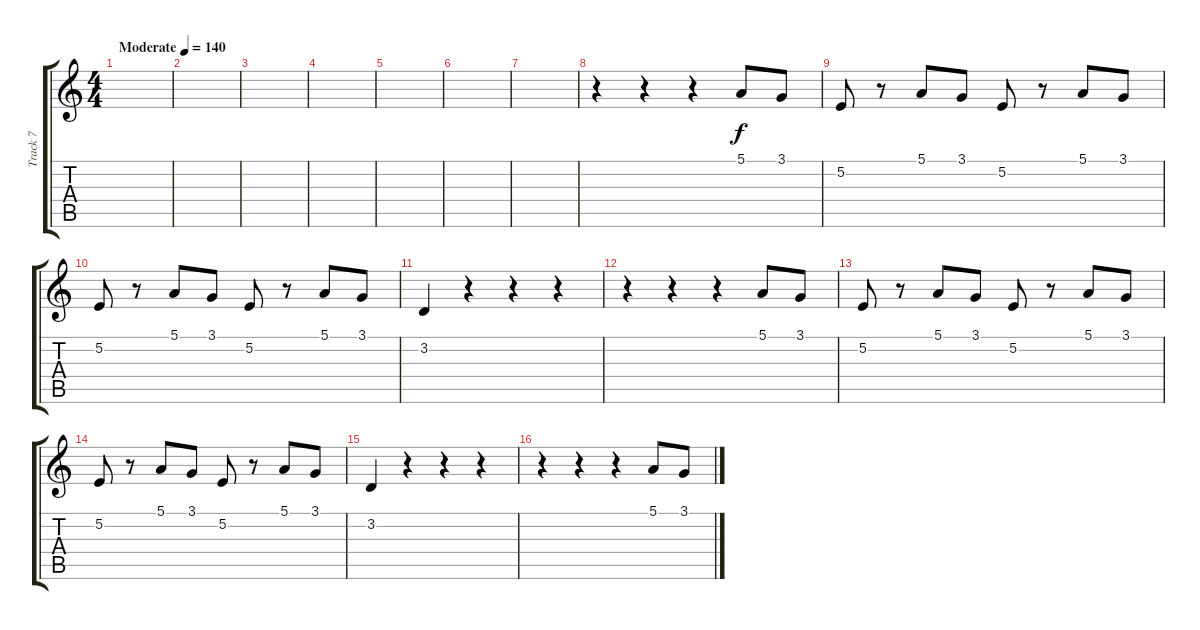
\track ("Track 7" "Track 7") {instrument flute}
\staff {score tabs}
\tuning (E4 B3 G3 D3 A2 E2) {hide}
\ts (4 4)
\tempo (140 "Moderate")
\clef g2
\ks c
|
|
|
|
|
|
|
r.4 r.4 r.4 5.1.8 3.1.8 |
5.2.8 r.8 5.1.8 3.1.8 5.2.8 r.8 5.1.8 3.1.8 |
5.2.8 r.8 5.1.8 3.1.8 5.2.8 r.8 5.1.8 3.1.8 |
3.2.4 r.4 r.4 r.4 |
r.4 r.4 r.4 5.1.8 3.1.8 |
5.2.8 r.8 5.1.8 3.1.8 5.2.8 r.8 5.1.8 3.1.8 |
5.2.8 r.8 5.1.8 3.1.8 5.2.8 r.8 5.1.8 3.1.8 |
3.2.4 r.4 r.4 r.4 |
r.4 r.4 r.4 5.1.8 3.1.8
